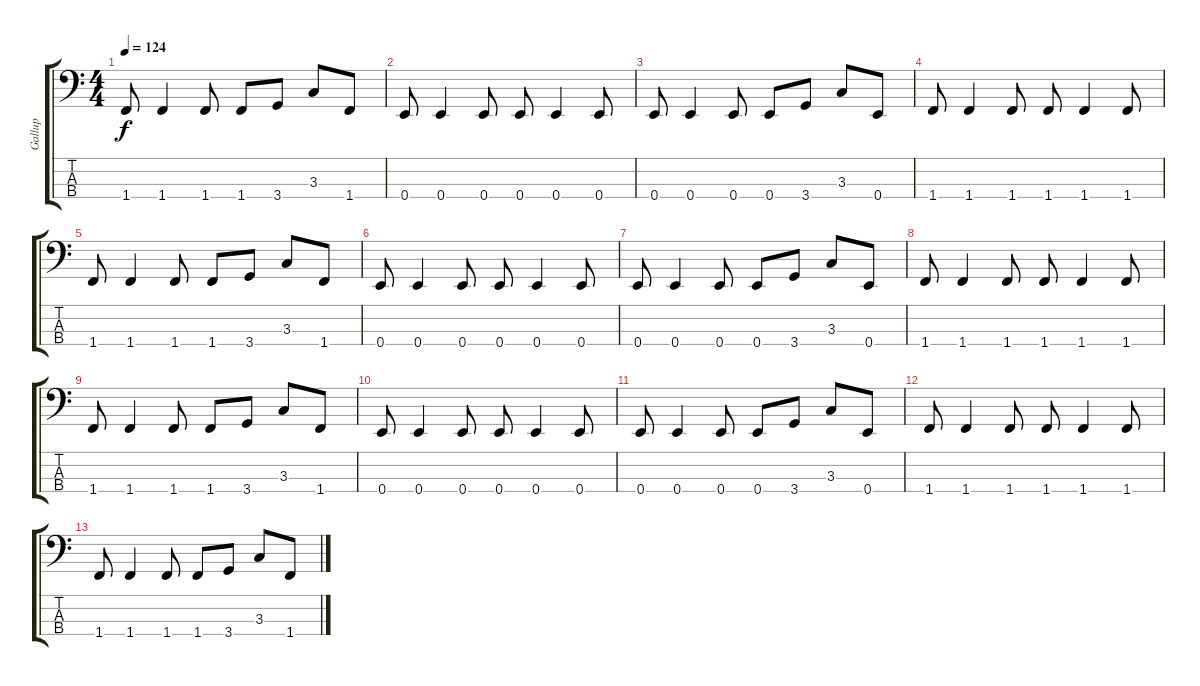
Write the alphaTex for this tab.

\track ("Gallup" "Gallup") {instrument electricbasspick}
\staff {score tabs}
\tuning (G2 D2 A1 E1) {hide}
\ts (4 4)
\tempo 124
\clef f4
\ks c
1.4.8{dy f} 1.4.4 1.4.8 1.4.8 3.4.8 3.3.8 1.4.8 |
0.4.8 0.4.4 0.4.8 0.4.8 0.4.4 0.4.8 |
0.4.8 0.4.4 0.4.8 0.4.8 3.4.8 3.3.8 0.4.8 |
1.4.8 1.4.4 1.4.8 1.4.8 1.4.4 1.4.8 |
1.4.8 1.4.4 1.4.8 1.4.8 3.4.8 3.3.8 1.4.8 |
0.4.8 0.4.4 0.4.8 0.4.8 0.4.4 0.4.8 |
0.4.8 0.4.4 0.4.8 0.4.8 3.4.8 3.3.8 0.4.8 |
1.4.8 1.4.4 1.4.8 1.4.8 1.4.4 1.4.8 |
1.4.8 1.4.4 1.4.8 1.4.8 3.4.8 3.3.8 1.4.8 |
0.4.8 0.4.4 0.4.8 0.4.8 0.4.4 0.4.8 |
0.4.8 0.4.4 0.4.8 0.4.8 3.4.8 3.3.8 0.4.8 |
1.4.8 1.4.4 1.4.8 1.4.8 1.4.4 1.4.8 |
1.4.8 1.4.4 1.4.8 1.4.8 3.4.8 3.3.8 1.4.8
